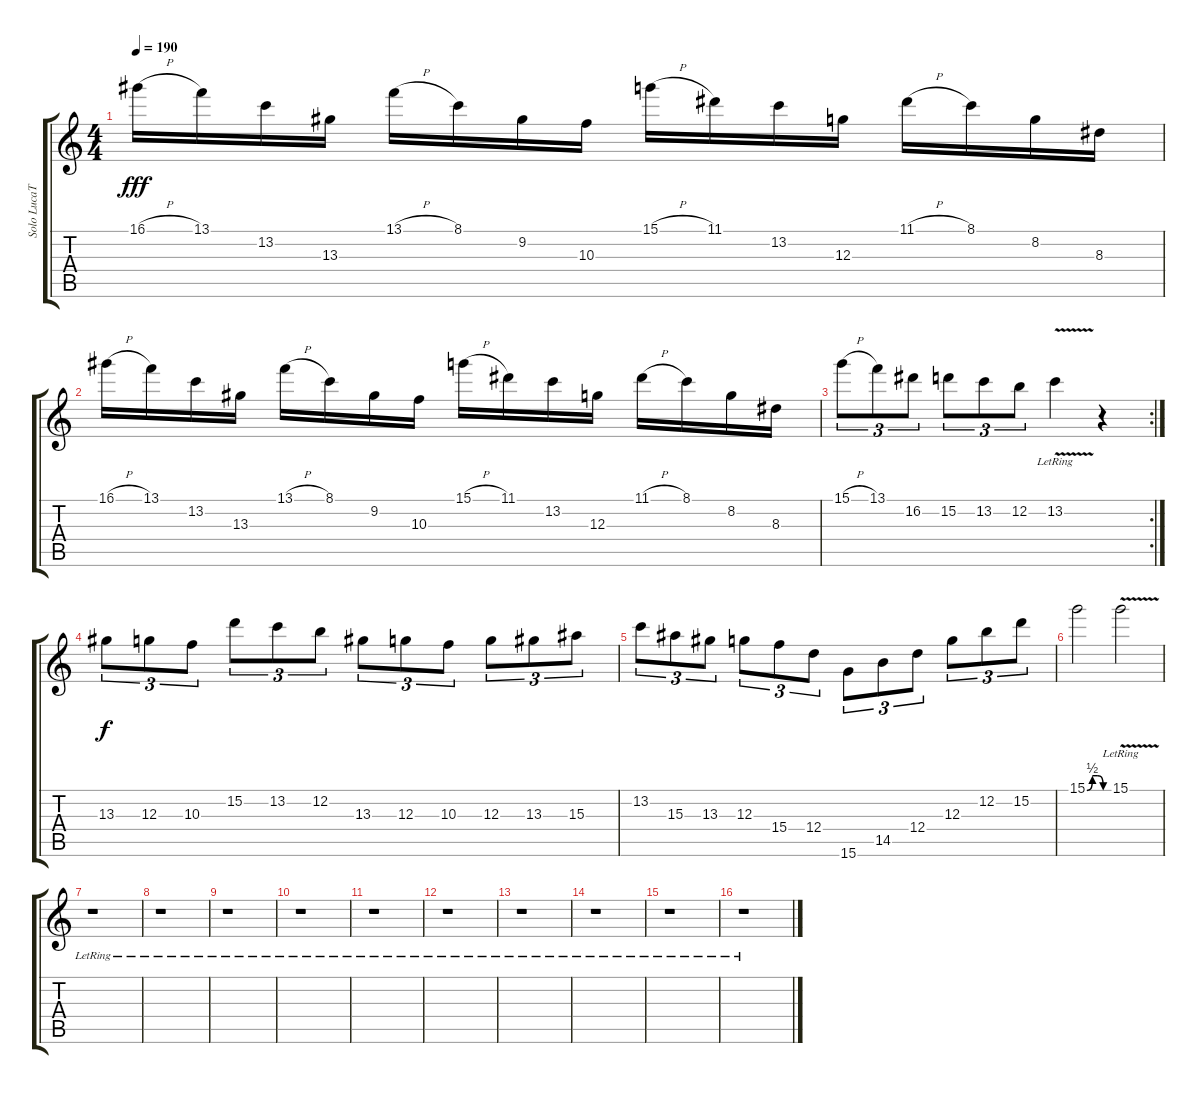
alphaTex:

\track ("Solo LucaTurili" "Solo LucaT") {instrument distortionguitar}
\staff {score tabs}
\tuning (E4 B3 G3 D3 A2 E2) {hide}
\ts (4 4)
\tempo 190
\clef g2
\ks c
16.1{h}.16{dy fff} 13.1.16 13.2.16 13.3.16 13.1{h}.16 8.1.16 9.2.16 10.3.16 15.1{h}.16 11.1.16 13.2.16 12.3.16 11.1{h}.16 8.1.16 8.2.16 8.3.16 |
16.1{h}.16 13.1.16 13.2.16 13.3.16 13.1{h}.16 8.1.16 9.2.16 10.3.16 15.1{h}.16 11.1.16 13.2.16 12.3.16 11.1{h}.16 8.1.16 8.2.16 8.3.16 |
\rc 2
15.1{h}.8{tu (3 2)} 13.1.8{tu (3 2)} 16.2.8{tu (3 2)} 15.2.8{tu (3 2)} 13.2.8{tu (3 2)} 12.2.8{tu (3 2)} 13.2{v lr}.4 r.4 |
13.3.8{tu (3 2) dy f} 12.3.8{tu (3 2)} 10.3.8{tu (3 2)} 15.2.8{tu (3 2)} 13.2.8{tu (3 2)} 12.2.8{tu (3 2)} 13.3.8{tu (3 2)} 12.3.8{tu (3 2)} 10.3.8{tu (3 2)} 12.3.8{tu (3 2)} 13.3.8{tu (3 2)} 15.3.8{tu (3 2)} |
13.2.8{tu (3 2)} 15.3.8{tu (3 2)} 13.3.8{tu (3 2)} 12.3.8{tu (3 2)} 15.4.8{tu (3 2)} 12.4.8{tu (3 2)} 15.6.8{tu (3 2)} 14.5.8{tu (3 2)} 12.4.8{tu (3 2)} 12.3.8{tu (3 2)} 12.2.8{tu (3 2)} 15.2.8{tu (3 2)} |
15.1{be (custom 0 0 15 2 30 2 45 0 60 0)}.2 15.1{v lr}.2 |
r.1 |
r.1 |
r.1 |
r.1 |
r.1 |
r.1 |
r.1 |
r.1 |
r.1 |
r.1
